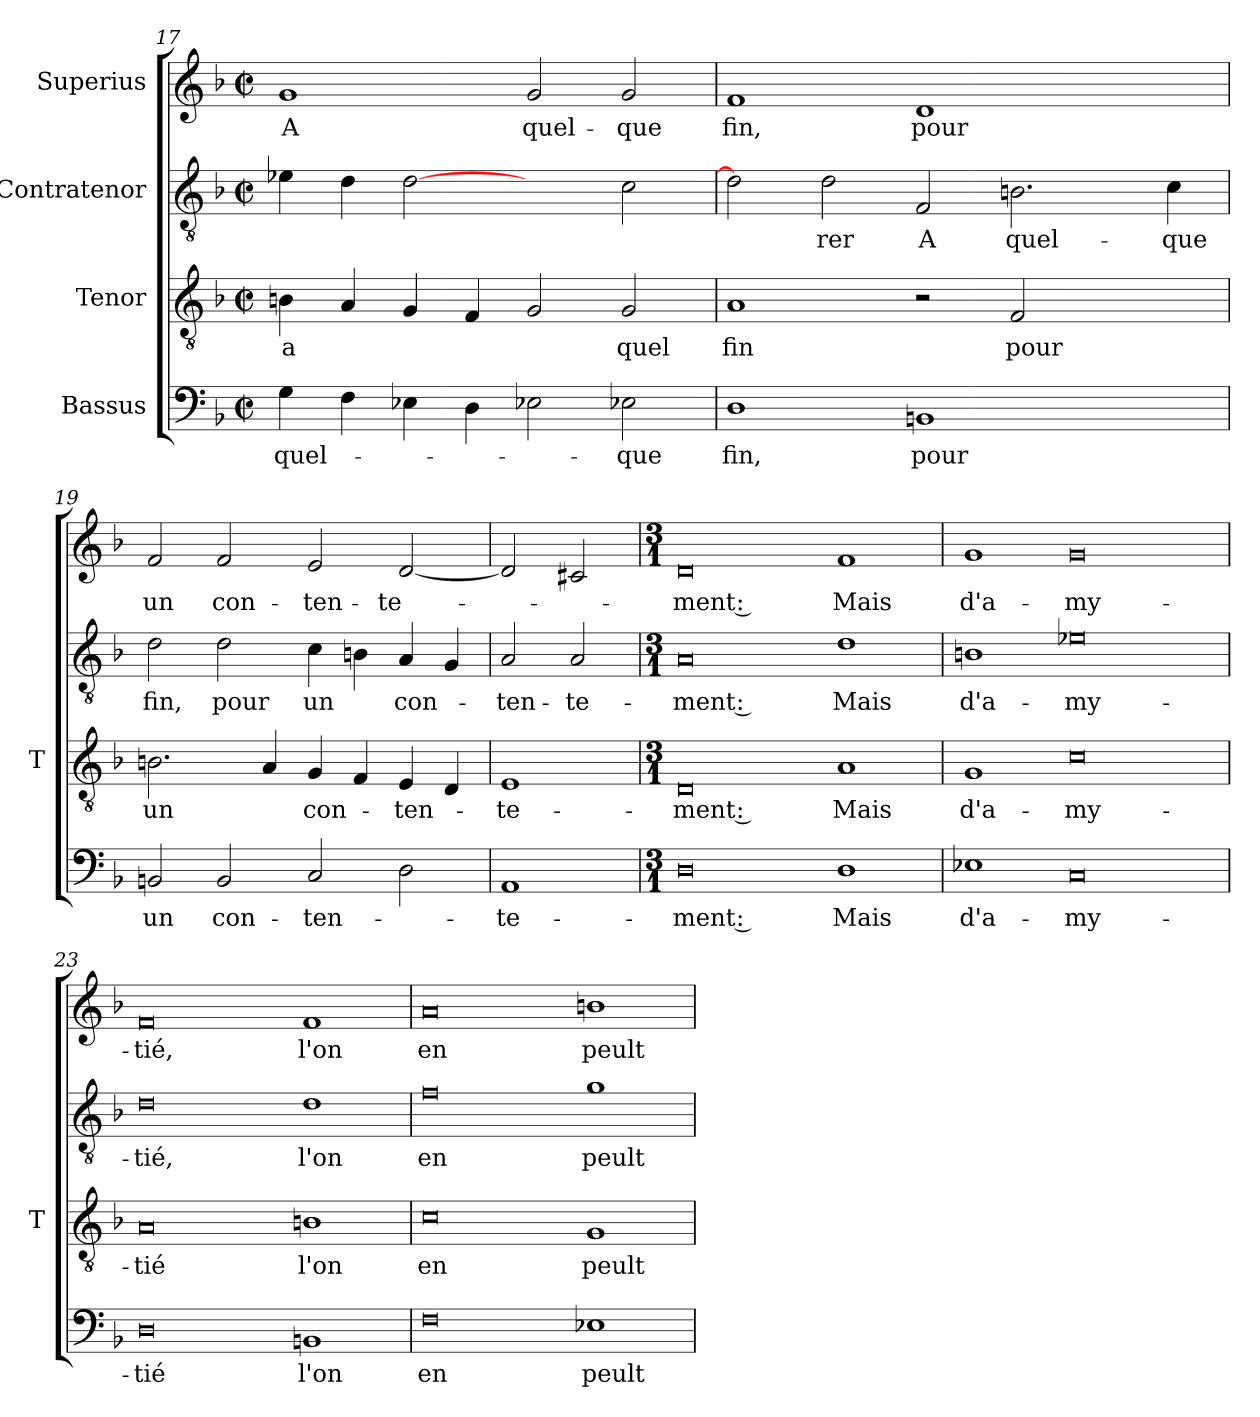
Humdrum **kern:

**kern	**text	**kern	**text	**kern	**text	**kern	**text
*part4	*part4	*part3	*part3	*part2	*part2	*part1	*part1
*staff4	*staff4	*staff3	*staff3	*staff2	*staff2	*staff1	*staff1
*I"Bassus	*	*I"Tenor	*	*I"Contratenor	*	*I"Superius	*
*	*	*I'T	*	*	*	*	*
*clefF4	*	*clefGv2	*	*clefGv2	*	*clefG2	*
*k[b-]	*	*k[b-]	*	*k[b-]	*	*k[b-]	*
*F:	*	*F:	*	*F:	*	*F:	*
*M2/2	*	*M2/2	*	*M2/2	*	*M2/2	*
*met(c|)	*	*met(c|)	*	*met(c|)	*	*met(c|)	*
=17	=17	=17	=17	=17	=17	=17	=17
4G	quel-	4Bn	-a	4e-X	.	1g	-A
4F	.	4A	.	4d	.	.	.
4E-X	.	4G	.	[2d	.	.	.
4D	.	4F	.	.	.	.	.
2E-X	.	2G	.	2ryy	.	2g	quel-
2E-X	-que	2G	-quel	2c	.	2g	-que
=18	=18	=18	=18	=18	=18	=18	=18
1D	-fin,	1A	-fin	2d]	.	1f	-fin,
.	.	.	.	2d	-rer	.	.
1BB	-pour	2r	.	2F	-A	1d	-pour
.	.	2F	-pour	2.B	quel-	.	.
2ryy	.	2ryy	.	.	.	2ryy	.
.	.	.	.	4c	-que	.	.
=19	=19	=19	=19	=19	=19	=19	=19
2BB	-un	2.Bn	-un	2d	-fin,	2f	-un
2BB	con-	.	.	2d	-pour	2f	con-
.	.	4A	.	.	.	.	.
2C	ten-	4G	con-	4c	-un	2e	ten-
.	.	4F	.	4B	.	.	.
2D	.	4E	ten-	4A	con-	[2d	te-
.	.	4D	.	4G	.	.	.
=20	=20	=20	=20	=20	=20	=20	=20
1AA	te-	1E	te-	2A	ten-	2d]	.
.	.	.	.	2A	te-	2c#X	.
!!LO:PB:g=z
=21	=21	=21	=21	=21	=21	=21	=21
*M3/1	*	*M3/1	*	*M3/1	*	*M3/1	*
0D	-ment :	0D	-ment :	0A	-ment :	0d	-ment :
1D	-Mais	1A	-Mais	1d	-Mais	1f	-Mais
=22	=22	=22	=22	=22	=22	=22	=22
1E-X	d'a-	1G	d'a-	1B	d'a-	1g	d'a-
0C	my-	0c	my-	0e-X	my-	0g	my-
=23	=23	=23	=23	=23	=23	=23	=23
0D	-tié	0A	-tié	0d	-tié,	0f	-tié,
1BB	-l'on	1Bn	-l'on	1d	-l'on	1f	-l'on
=24	=24	=24	=24	=24	=24	=24	=24
0F	-en	0c	-en	0f	-en	0a	-en
1E-X	-peult	1G	-peult	1g	-peult	1b	-peult
=	=	=	=	=	=	=	=
*-	*-	*-	*-	*-	*-	*-	*-
